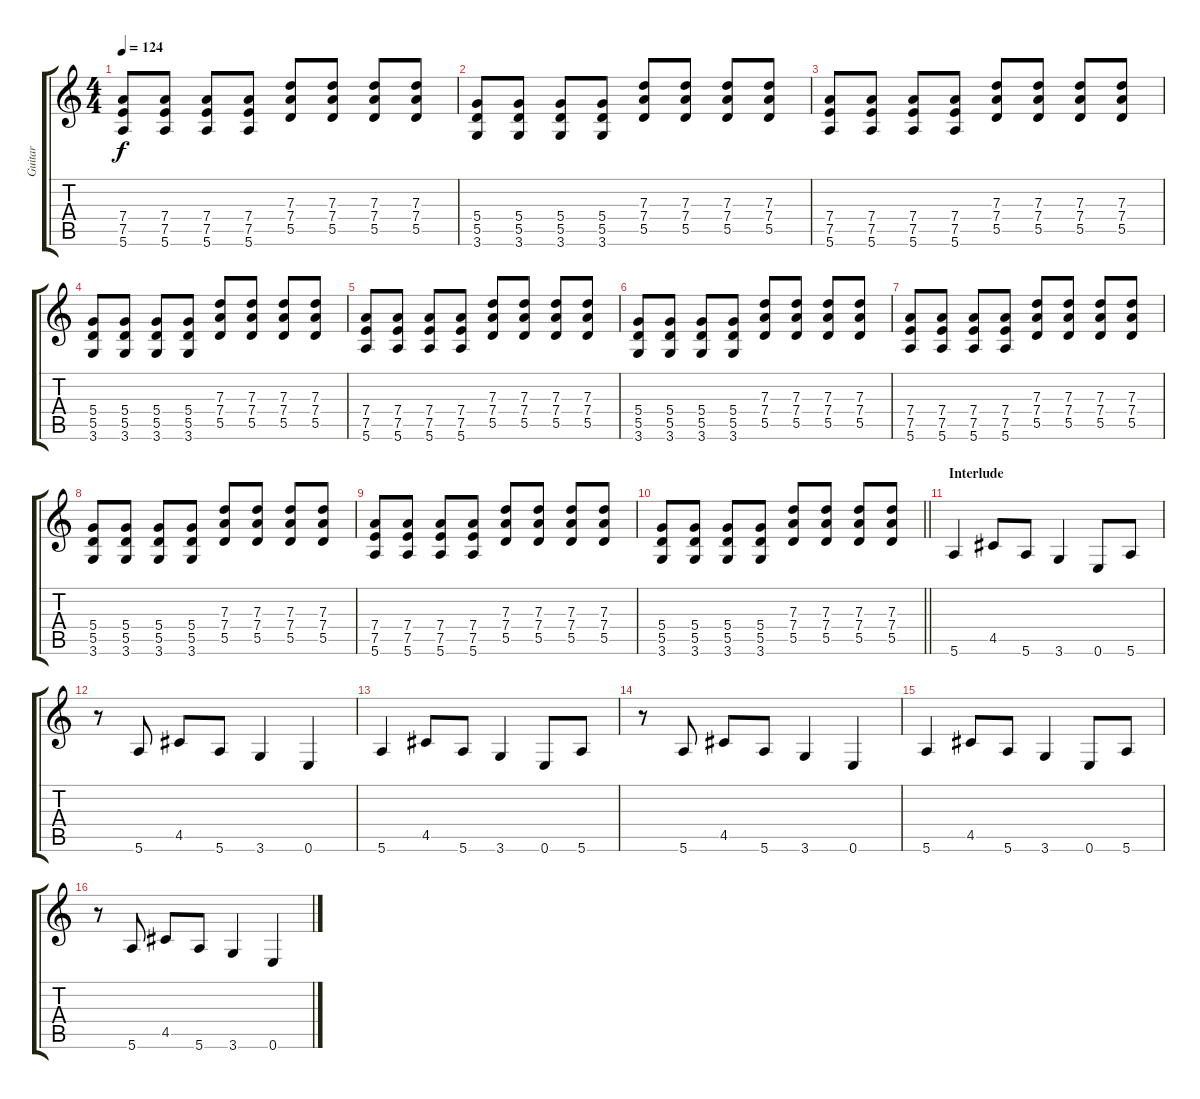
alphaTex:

\track ("Guitar" "Guitar") {instrument electricguitarclean}
\staff {score tabs}
\tuning (E4 B3 G3 D3 A2 E2) {hide}
\ts (4 4)
\tempo 124
\clef g2
\ks c
(7.4 7.5 5.6).8{dy f} (7.4 7.5 5.6).8 (7.4 7.5 5.6).8 (7.4 7.5 5.6).8 (7.3 7.4 5.5).8 (7.3 7.4 5.5).8 (7.3 7.4 5.5).8 (7.3 7.4 5.5).8 |
(5.4 5.5 3.6).8 (5.4 5.5 3.6).8 (5.4 5.5 3.6).8 (5.4 5.5 3.6).8 (7.3 7.4 5.5).8 (7.3 7.4 5.5).8 (7.3 7.4 5.5).8 (7.3 7.4 5.5).8 |
(7.4 7.5 5.6).8 (7.4 7.5 5.6).8 (7.4 7.5 5.6).8 (7.4 7.5 5.6).8 (7.3 7.4 5.5).8 (7.3 7.4 5.5).8 (7.3 7.4 5.5).8 (7.3 7.4 5.5).8 |
(5.4 5.5 3.6).8 (5.4 5.5 3.6).8 (5.4 5.5 3.6).8 (5.4 5.5 3.6).8 (7.3 7.4 5.5).8 (7.3 7.4 5.5).8 (7.3 7.4 5.5).8 (7.3 7.4 5.5).8 |
(7.4 7.5 5.6).8 (7.4 7.5 5.6).8 (7.4 7.5 5.6).8 (7.4 7.5 5.6).8 (7.3 7.4 5.5).8 (7.3 7.4 5.5).8 (7.3 7.4 5.5).8 (7.3 7.4 5.5).8 |
(5.4 5.5 3.6).8 (5.4 5.5 3.6).8 (5.4 5.5 3.6).8 (5.4 5.5 3.6).8 (7.3 7.4 5.5).8 (7.3 7.4 5.5).8 (7.3 7.4 5.5).8 (7.3 7.4 5.5).8 |
(7.4 7.5 5.6).8 (7.4 7.5 5.6).8 (7.4 7.5 5.6).8 (7.4 7.5 5.6).8 (7.3 7.4 5.5).8 (7.3 7.4 5.5).8 (7.3 7.4 5.5).8 (7.3 7.4 5.5).8 |
(5.4 5.5 3.6).8 (5.4 5.5 3.6).8 (5.4 5.5 3.6).8 (5.4 5.5 3.6).8 (7.3 7.4 5.5).8 (7.3 7.4 5.5).8 (7.3 7.4 5.5).8 (7.3 7.4 5.5).8 |
(7.4 7.5 5.6).8 (7.4 7.5 5.6).8 (7.4 7.5 5.6).8 (7.4 7.5 5.6).8 (7.3 7.4 5.5).8 (7.3 7.4 5.5).8 (7.3 7.4 5.5).8 (7.3 7.4 5.5).8 |
\barLineRight lightlight
(5.4 5.5 3.6).8 (5.4 5.5 3.6).8 (5.4 5.5 3.6).8 (5.4 5.5 3.6).8 (7.3 7.4 5.5).8 (7.3 7.4 5.5).8 (7.3 7.4 5.5).8 (7.3 7.4 5.5).8 |
\section ("" "Interlude")
5.6.4 4.5.8 5.6.8 3.6.4 0.6.8 5.6.8 |
r.8 5.6.8 4.5.8 5.6.8 3.6.4 0.6.4 |
5.6.4 4.5.8 5.6.8 3.6.4 0.6.8 5.6.8 |
r.8 5.6.8 4.5.8 5.6.8 3.6.4 0.6.4 |
5.6.4 4.5.8 5.6.8 3.6.4 0.6.8 5.6.8 |
r.8 5.6.8 4.5.8 5.6.8 3.6.4 0.6.4
